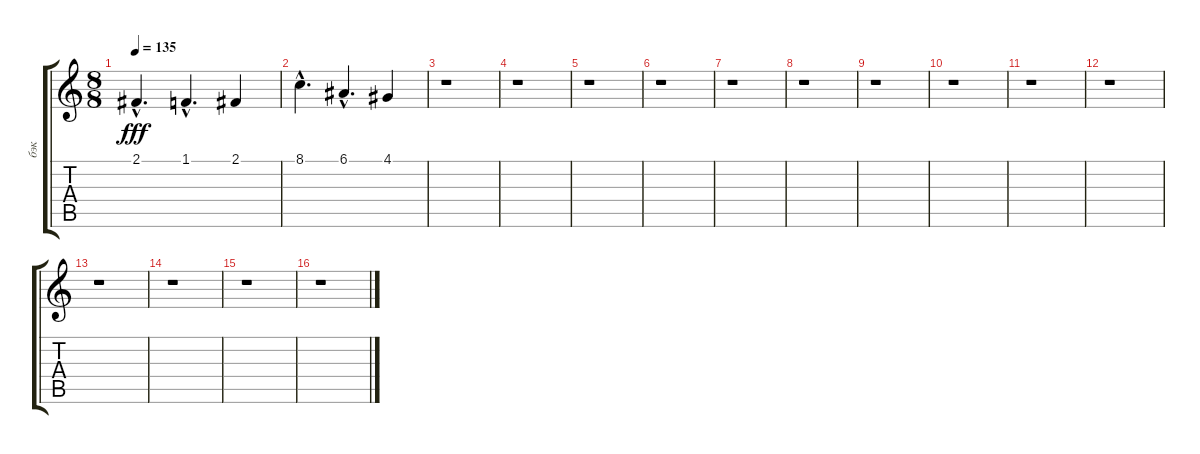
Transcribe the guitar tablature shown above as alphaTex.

\track ("бэк" "бэк") {instrument synthvoice}
\staff {score tabs}
\tuning (E4 B3 G3 D3 A2 E2) {hide}
\ts (8 8)
\tempo 135
\clef g2
\ks c
2.1{hac}.4{d dy fff} 1.1{hac}.4{d} 2.1.4 |
8.1{hac}.4{d} 6.1{hac}.4{d} 4.1.4 |
r.1 |
r.1 |
r.1 |
r.1 |
r.1 |
r.1 |
r.1 |
r.1 |
r.1 |
r.1 |
r.1 |
r.1 |
r.1 |
r.1
